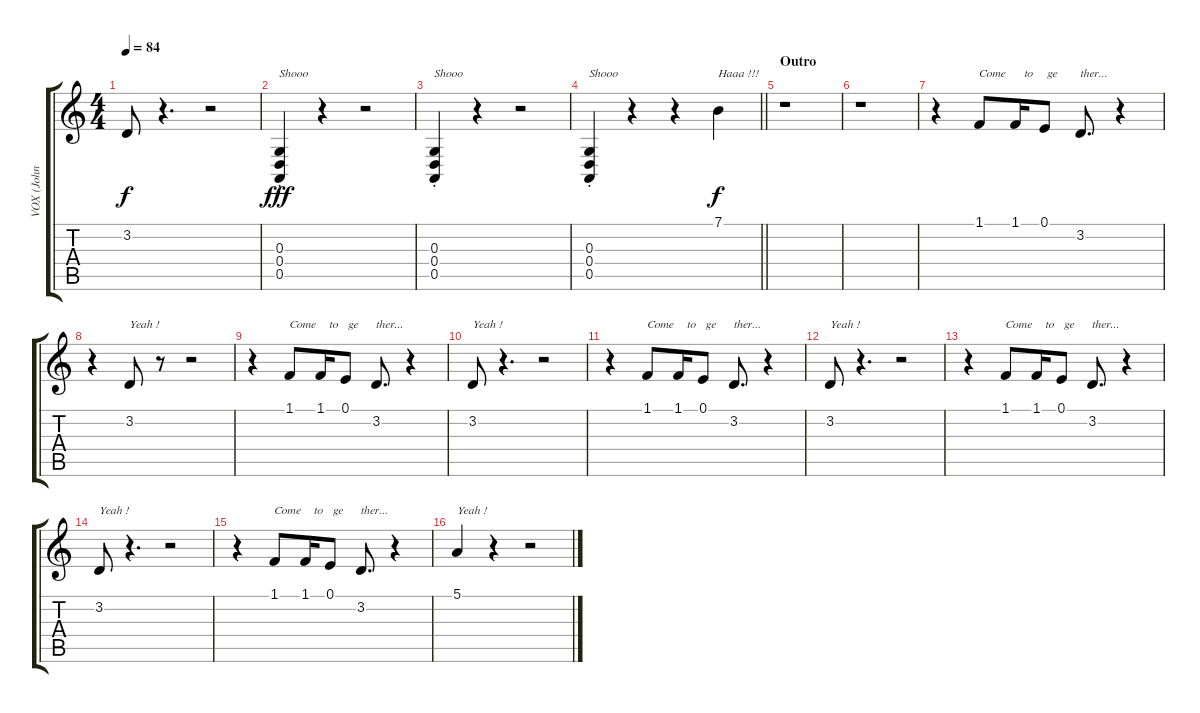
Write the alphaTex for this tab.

\track ("VOX (John Lennon)" "VOX (John ") {instrument tenorsax}
\staff {score tabs}
\tuning (E4 B3 G3 D3 A2 E2) {hide}
\ts (4 4)
\tempo 84
\clef g2
\ks c
3.2{t}.8{dy f} r.4{d} r.2 |
(0.3{st} 0.4{st} 0.5{st}).4{txt "Shooo" dy fff volume 16 instrument reversecymbal} r.4 r.2 |
(0.3{st} 0.4{st} 0.5{st}).4{txt "Shooo"} r.4 r.2 |
\barLineRight lightlight
(0.3{st} 0.4{st} 0.5{st}).4{txt "Shooo"} r.4 r.4 7.1.4{txt "Haaa !!!" dy f volume 14 instrument tenorsax} |
\section ("" "Outro")
r.1 |
r.1 |
r.4 1.1.8{txt "Come"} 1.1.16{txt "   to"} 0.1.8{txt " ge"} 3.2.8{d txt "ther..."} r.4 |
r.4 3.2.8{txt "Yeah !"} r.8 r.2 |
r.4 1.1.8{txt "Come"} 1.1.16{txt "   to"} 0.1.8{txt " ge"} 3.2.8{d txt "ther..."} r.4 |
3.2.8{txt "Yeah !"} r.4{d} r.2 |
r.4 1.1.8{txt "Come"} 1.1.16{txt "   to"} 0.1.8{txt " ge"} 3.2.8{d txt "ther..."} r.4 |
3.2.8{txt "Yeah !"} r.4{d} r.2 |
r.4 1.1.8{txt "Come"} 1.1.16{txt "   to"} 0.1.8{txt " ge"} 3.2.8{d txt "ther..."} r.4 |
3.2.8{txt "Yeah !"} r.4{d} r.2 |
r.4 1.1.8{txt "Come"} 1.1.16{txt "   to"} 0.1.8{txt " ge"} 3.2.8{d txt "ther..."} r.4 |
5.1.4{txt "Yeah !"} r.4 r.2
